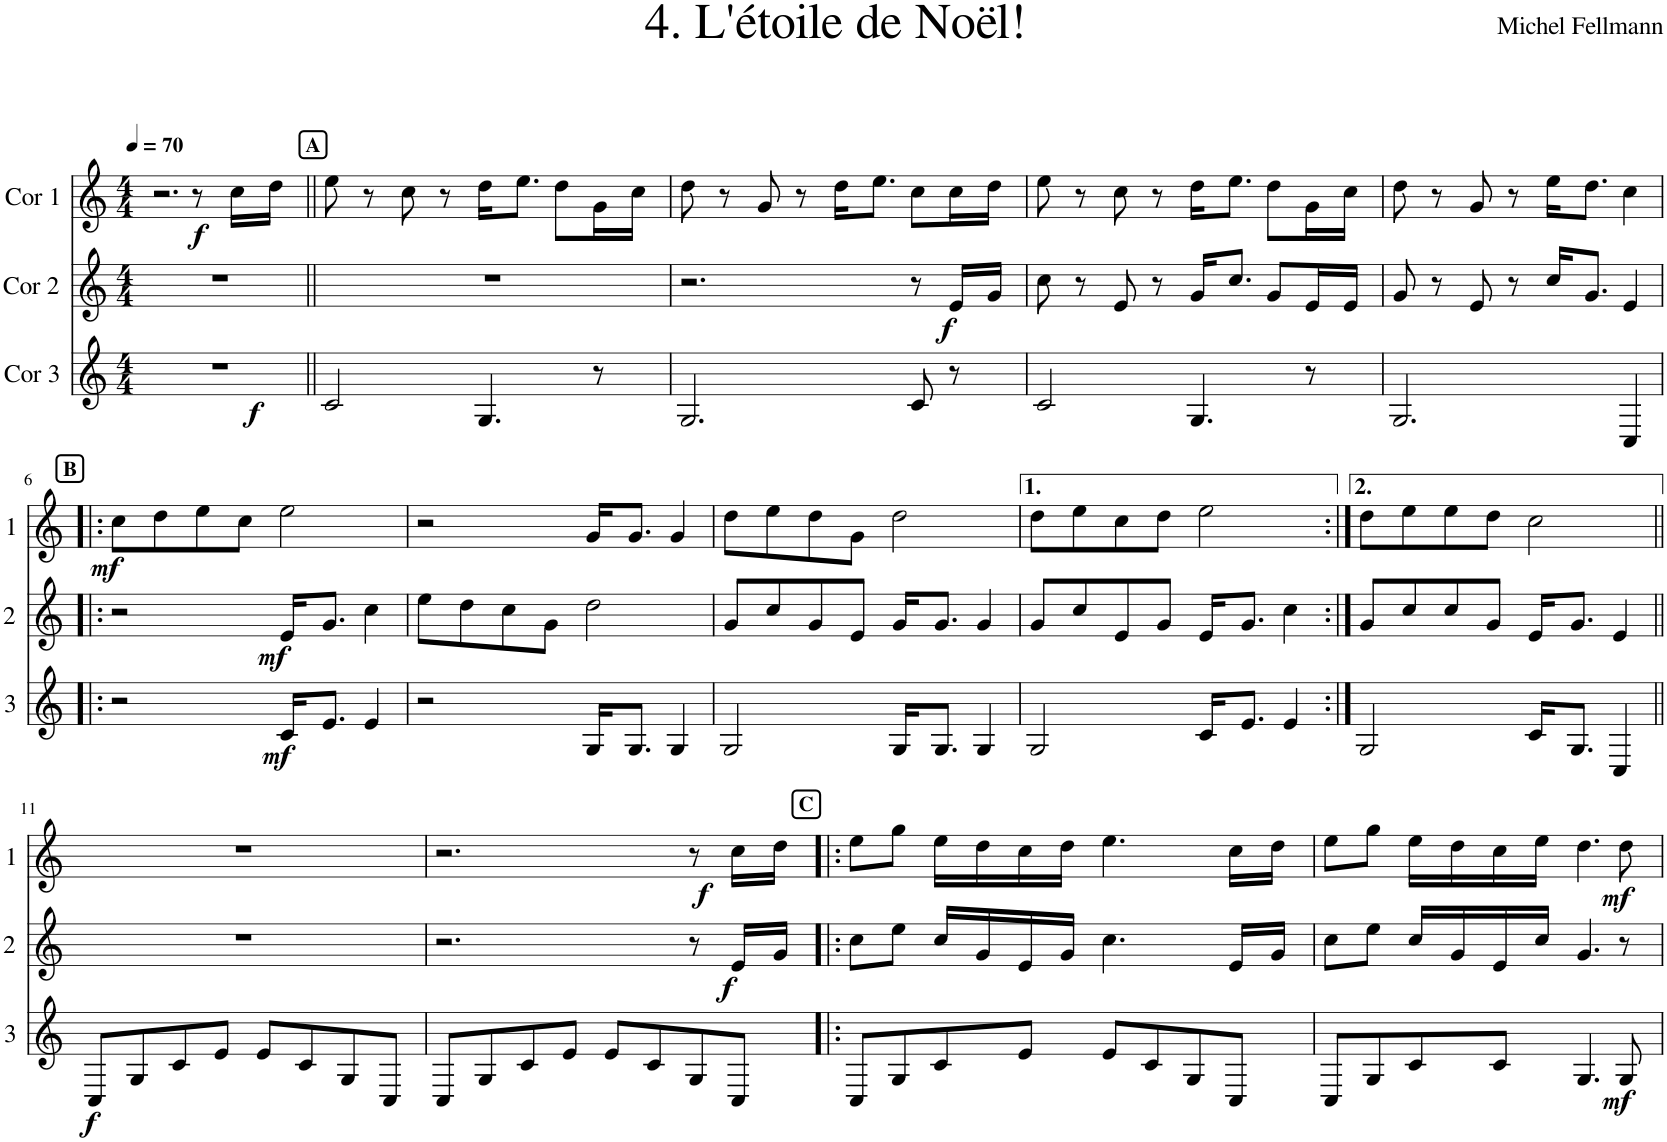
**kern	**dynam	**kern	**dynam	**kern	**dynam
*part3	*part3	*part2	*part2	*part1	*part1
*staff3	*staff3	*staff2	*staff2	*staff1	*staff1
*I"Cor 3	*	*I"Cor 2	*	*I"Cor 1	*
*clefG2	*	*clefG2	*	*clefG2	*
*Trd4c7	*	*Trd4c7	*	*Trd4c7	*
*k[]	*	*k[]	*	*k[]	*
*M4/4	*	*M4/4	*	*M4/4	*
=1	=1	=1	=1	=1	=1
!	!LO:DY:b	!	!	!	!
1r	f	1r	.	2.r	.
*	*	*	*	*MM70	*
!	!	!	!	!	!LO:DY:b
.	.	.	.	8r	f
.	.	.	.	16cc\LL	.
.	.	.	.	16dd\JJ	.
!!LO:REH:place=s1:a:B:cj:t=A
=2||	=2||	=2||	=2||	=2||	=2||
2c/	.	1r	.	8ee\	.
.	.	.	.	8r	.
.	.	.	.	8cc\	.
.	.	.	.	8r	.
4.G/	.	.	.	16dd\KL	.
.	.	.	.	8.ee\J	.
.	.	.	.	8dd\L	.
8r	.	.	.	16g\L	.
.	.	.	.	16cc\JJ	.
=3	=3	=3	=3	=3	=3
2.G/	.	2.r	.	8dd\	.
.	.	.	.	8r	.
.	.	.	.	8g/	.
.	.	.	.	8r	.
.	.	.	.	16dd\KL	.
.	.	.	.	8.ee\J	.
8c/	.	8r	.	8cc\L	.
!	!	!	!LO:DY:b	!	!
8r	.	16e/LL	f	16cc\L	.
.	.	16g/JJ	.	16dd\JJ	.
=4	=4	=4	=4	=4	=4
2c/	.	8cc\	.	8ee\	.
.	.	8r	.	8r	.
.	.	8e/	.	8cc\	.
.	.	8r	.	8r	.
4.G/	.	16g/KL	.	16dd\KL	.
.	.	8.cc/J	.	8.ee\J	.
.	.	8g/L	.	8dd\L	.
8r	.	16e/L	.	16g\L	.
.	.	16e/JJ	.	16cc\JJ	.
=5	=5	=5	=5	=5	=5
2.G/	.	8g/	.	8dd\	.
.	.	8r	.	8r	.
.	.	8e/	.	8g/	.
.	.	8r	.	8r	.
.	.	16cc/KL	.	16ee\KL	.
.	.	8.g/J	.	8.dd\J	.
4C/	.	4e/	.	4cc\	.
!!LO:LB:g=z
!!LO:REH:place=s1:a:B:cj:t=B
=6!|:	=6!|:	=6!|:	=6!|:	=6!|:	=6!|:
!	!	!	!	!	!LO:DY:b
2r	.	2r	.	8cc\L	mf
.	.	.	.	8dd\	.
.	.	.	.	8ee\	.
.	.	.	.	8cc\J	.
!	!LO:DY:b	!	!LO:DY:b	!	!
16c/KL	mf	16e/KL	mf	2ee\	.
8.e/J	.	8.g/J	.	.	.
4e/	.	4cc\	.	.	.
=7	=7	=7	=7	=7	=7
2r	.	8ee\L	.	2r	.
.	.	8dd\	.	.	.
.	.	8cc\	.	.	.
.	.	8g\J	.	.	.
16G/KL	.	2dd\	.	16g/KL	.
8.G/J	.	.	.	8.g/J	.
4G/	.	.	.	4g/	.
=8	=8	=8	=8	=8	=8
2G/	.	8g/L	.	8dd\L	.
.	.	8cc/	.	8ee\	.
.	.	8g/	.	8dd\	.
.	.	8e/J	.	8g\J	.
16G/KL	.	16g/KL	.	2dd\	.
8.G/J	.	8.g/J	.	.	.
4G/	.	4g/	.	.	.
=9	=9	=9	=9	=9	=9
2G/	.	8g/L	.	8dd\L	.
.	.	8cc/	.	8ee\	.
.	.	8e/	.	8cc\	.
.	.	8g/J	.	8dd\J	.
16c/KL	.	16e/KL	.	2ee\	.
8.e/J	.	8.g/J	.	.	.
4e/	.	4cc\	.	.	.
=10:|!	=10:|!	=10:|!	=10:|!	=10:|!	=10:|!
2G/	.	8g/L	.	8dd\L	.
.	.	8cc/	.	8ee\	.
.	.	8cc/	.	8ee\	.
.	.	8g/J	.	8dd\J	.
16c/KL	.	16e/KL	.	2cc\	.
8.G/J	.	8.g/J	.	.	.
4C/	.	4e/	.	.	.
!!LO:LB:g=z
=11||	=11||	=11||	=11||	=11||	=11||
!	!LO:DY:b	!	!	!	!
8C/L	f	1r	.	1r	.
8G/	.	.	.	.	.
8c/	.	.	.	.	.
8e/J	.	.	.	.	.
8e/L	.	.	.	.	.
8c/	.	.	.	.	.
8G/	.	.	.	.	.
8C/J	.	.	.	.	.
=12	=12	=12	=12	=12	=12
8C/L	.	2.r	.	2.r	.
8G/	.	.	.	.	.
8c/	.	.	.	.	.
8e/J	.	.	.	.	.
8e/L	.	.	.	.	.
8c/	.	.	.	.	.
!	!	!	!	!	!LO:DY:b
8G/	.	8r	.	8r	f
!	!	!	!LO:DY:b	!	!
8C/J	.	16e/LL	f	16cc\LL	.
.	.	16g/JJ	.	16dd\JJ	.
!!LO:REH:place=s1:a:B:cj:t=C
=13!|:	=13!|:	=13!|:	=13!|:	=13!|:	=13!|:
8C/L	.	8cc\L	.	8ee\L	.
8G/	.	8ee\J	.	8gg\J	.
8c/	.	16cc/LL	.	16ee\LL	.
.	.	16g/	.	16dd\	.
8e/J	.	16e/	.	16cc\	.
.	.	16g/JJ	.	16dd\JJ	.
8e/L	.	4.cc\	.	4.ee\	.
8c/	.	.	.	.	.
8G/	.	.	.	.	.
8C/J	.	16e/LL	.	16cc\LL	.
.	.	16g/JJ	.	16dd\JJ	.
=14	=14	=14	=14	=14	=14
8C/L	.	8cc\L	.	8ee\L	.
8G/	.	8ee\J	.	8gg\J	.
8c/	.	16cc/LL	.	16ee\LL	.
.	.	16g/	.	16dd\	.
8c/J	.	16e/	.	16cc\	.
.	.	16cc/JJ	.	16ee\JJ	.
4.G/	.	4.g/	.	4.dd\	.
!	!LO:DY:b	!	!	!	!LO:DY:b
8G/	mf	8r	.	8dd\	mf
=	=	=	=	=	=
*-	*-	*-	*-	*-	*-
